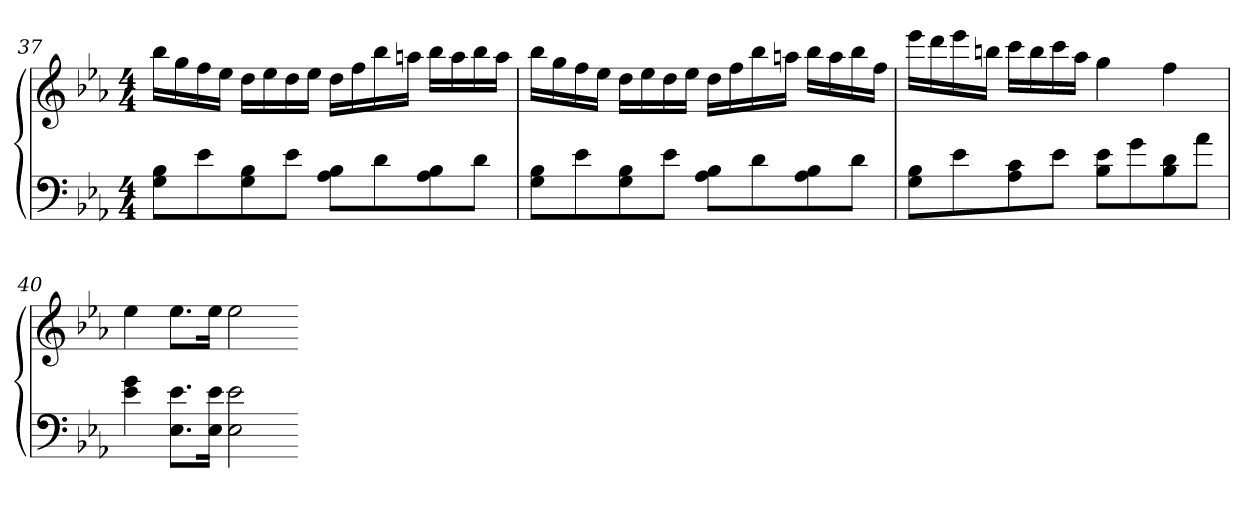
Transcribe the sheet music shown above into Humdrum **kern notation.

**kern	**kern
*part1	*part1
*staff2	*staff1
*clefF4	*clefG2
*k[b-e-a-]	*k[b-e-a-]
*c:	*c:
*M4/4	*M4/4
=37	=37
8G 8B-L	16bb-LL
.	16gg
8e-	16ff
.	16ee-JJ
8G 8B-	16ddLL
.	16ee-
8e-J	16dd
.	16ee-JJ
8A- 8B-L	16ddLL
.	16ff
8d	16bb-
.	16aanJJ
8A- 8B-	16bb-LL
.	16aa
8dJ	16bb-
.	16aaJJ
=38	=38
8G 8B-L	16bb-LL
.	16gg
8e-	16ff
.	16ee-JJ
8G 8B-	16ddLL
.	16ee-
8e-J	16dd
.	16ee-JJ
8A- 8B-L	16ddLL
.	16ff
8d	16bb-
.	16aanJJ
8A- 8B-	16bb-LL
.	16aa
8dJ	16bb-
.	16ffJJ
=39	=39
8G 8B-L	16eee-LL
.	16ddd
8e-	16eee-
.	16bbnJJ
8A- 8c	16cccLL
.	16bb
8e-J	16ccc
.	16aa-JJ
8B- 8e-L	4gg
8g	.
8B- 8d	4ff
8a-J	.
=40	=40
4e- 4g	4ee-
8.E- 8.e-L	8.ee-L
16E- 16e-Jk	16ee-Jk
2E- 2e-	2ee-
=-	=-
*-	*-
